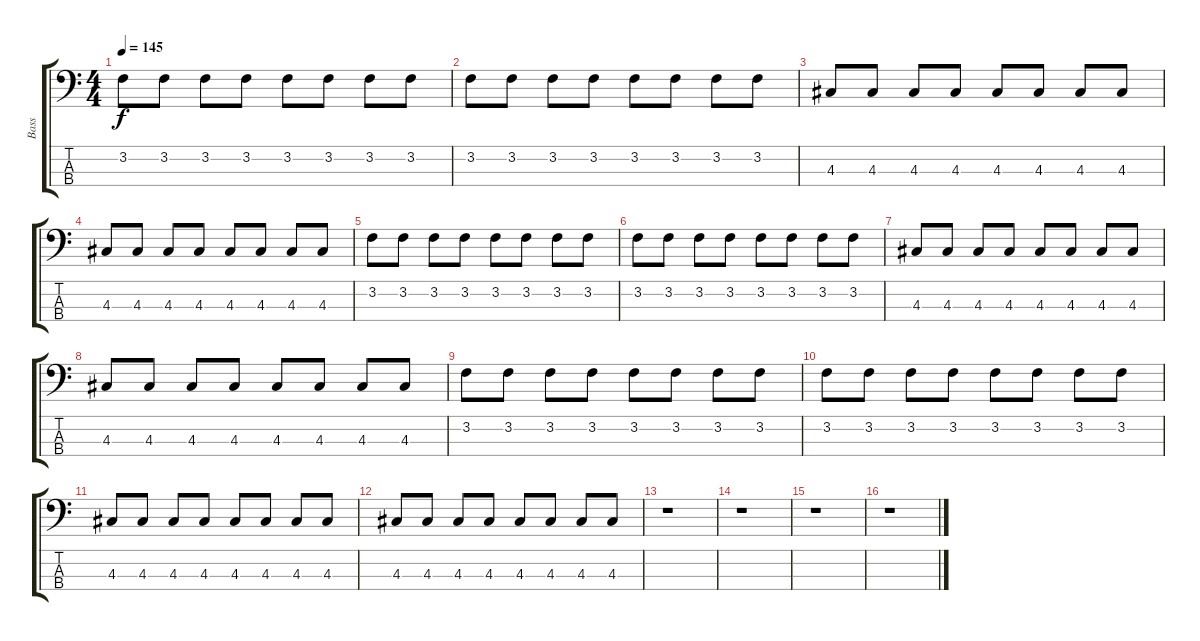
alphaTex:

\track ("Bass" "Bass") {instrument electricbassfinger}
\staff {score tabs}
\tuning (G2 D2 A1 E1) {hide}
\ts (4 4)
\tempo 145
\clef f4
\ks c
3.2.8{dy f} 3.2.8 3.2.8 3.2.8 3.2.8 3.2.8 3.2.8 3.2.8 |
3.2.8 3.2.8 3.2.8 3.2.8 3.2.8 3.2.8 3.2.8 3.2.8 |
4.3.8 4.3.8 4.3.8 4.3.8 4.3.8 4.3.8 4.3.8 4.3.8 |
4.3.8 4.3.8 4.3.8 4.3.8 4.3.8 4.3.8 4.3.8 4.3.8 |
3.2.8 3.2.8 3.2.8 3.2.8 3.2.8 3.2.8 3.2.8 3.2.8 |
3.2.8 3.2.8 3.2.8 3.2.8 3.2.8 3.2.8 3.2.8 3.2.8 |
4.3.8 4.3.8 4.3.8 4.3.8 4.3.8 4.3.8 4.3.8 4.3.8 |
4.3.8 4.3.8 4.3.8 4.3.8 4.3.8 4.3.8 4.3.8 4.3.8 |
3.2.8 3.2.8 3.2.8 3.2.8 3.2.8 3.2.8 3.2.8 3.2.8 |
3.2.8 3.2.8 3.2.8 3.2.8 3.2.8 3.2.8 3.2.8 3.2.8 |
4.3.8 4.3.8 4.3.8 4.3.8 4.3.8 4.3.8 4.3.8 4.3.8 |
4.3.8 4.3.8 4.3.8 4.3.8 4.3.8 4.3.8 4.3.8 4.3.8 |
r.1 |
r.1 |
r.1 |
r.1
